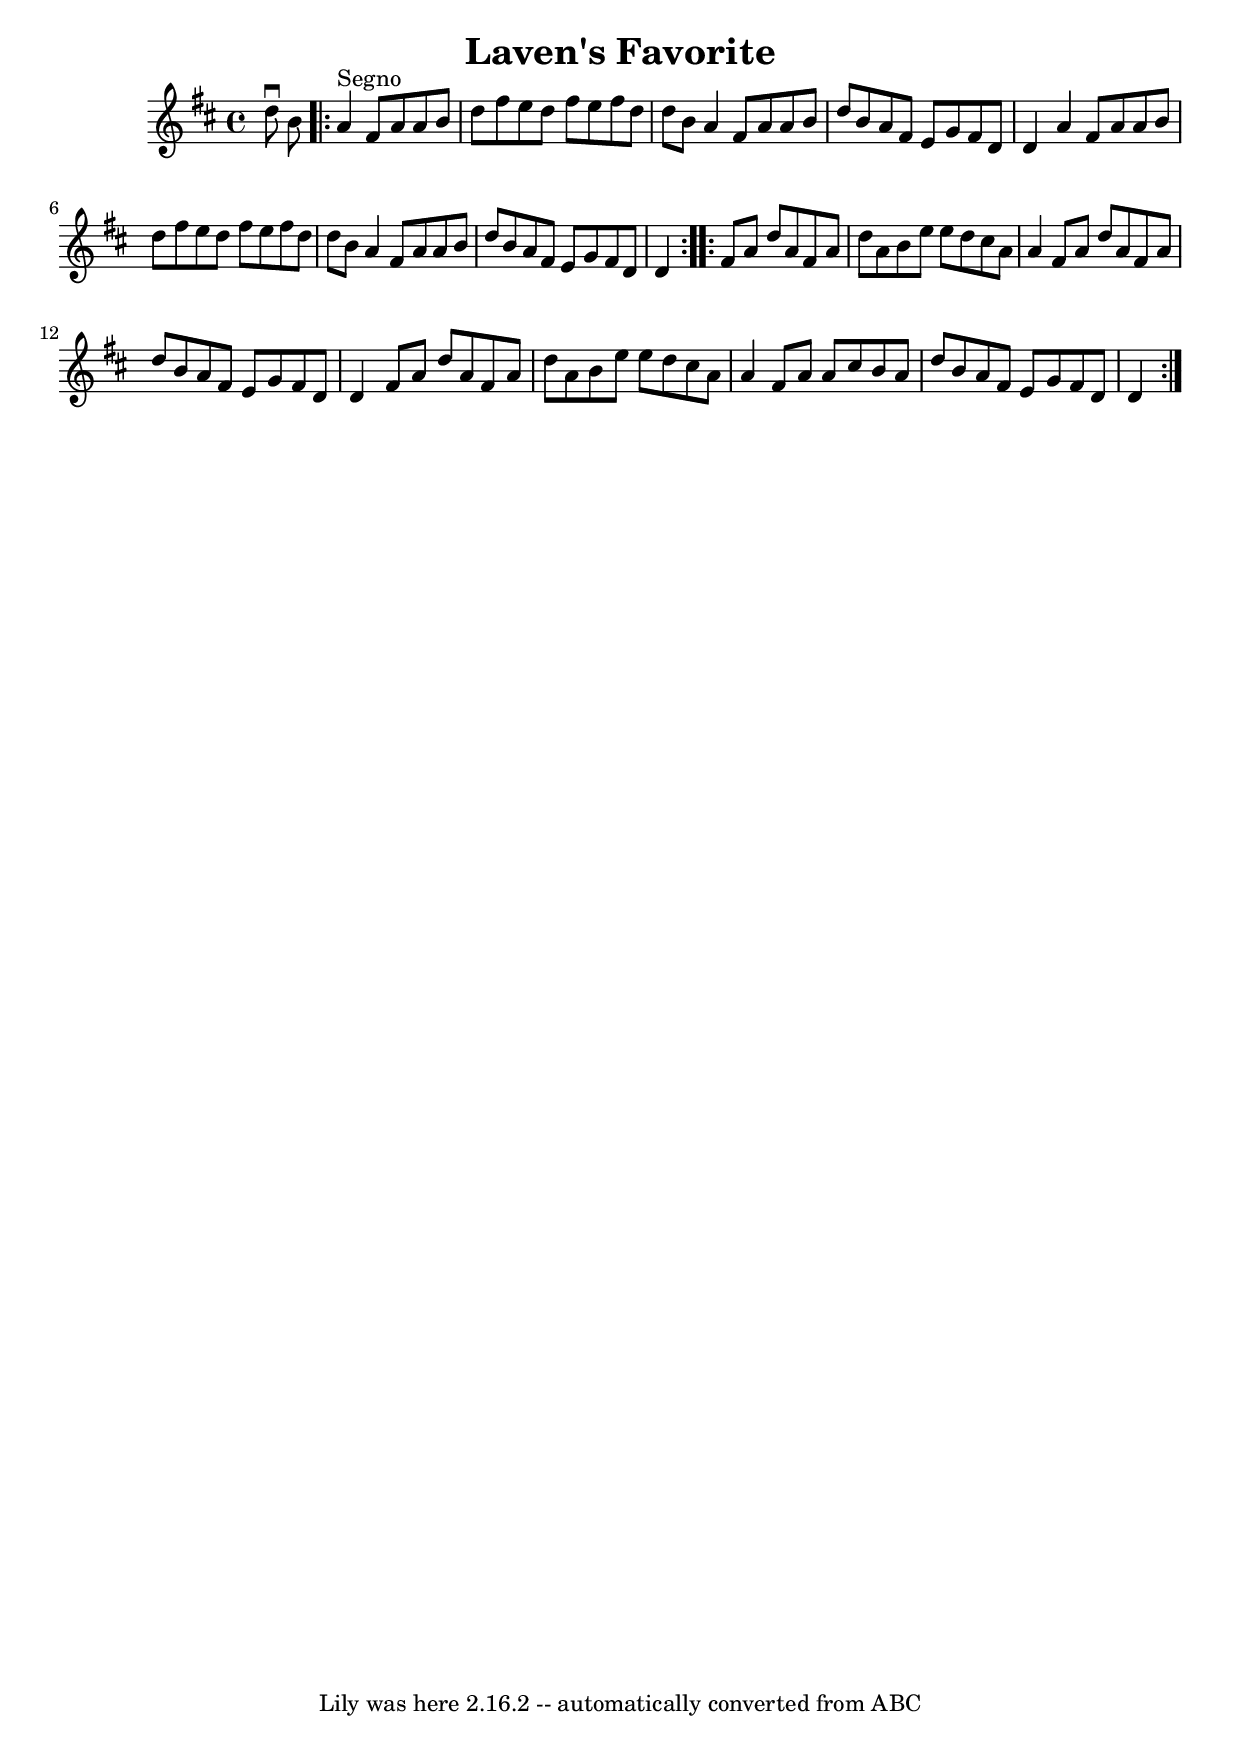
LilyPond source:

\version "2.16.2"
\include "Mammoth.ily"
\header {
	%% book = "Ryan's Mammoth Collection"
	crossRefNumber = "1"
	footnotes = ""
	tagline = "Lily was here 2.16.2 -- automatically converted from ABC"
	title = "Laven's Favorite"
}
voicedefault =  {


\time 4/4 
\key d \major d''8^\downbow b'8    \repeat volta 2 { a'4 
^"Segno" fis'8 a'8 a'8 b'8 d''8 fis''8  |
 e''8    
d''8 fis''8 e''8 fis''8 d''8 d''8 b'8  |
 a'4    
fis'8 a'8 a'8 b'8 d''8 b'8  |
 a'8 fis'8 e'8    
g'8 fis'8 d'8 d'4  |
 a'4 fis'8 a'8 a'8 b'8    
d''8 fis''8  |
 e''8 d''8 fis''8 e''8 fis''8 d''8    
d''8 b'8  |
 a'4 fis'8 a'8 a'8 b'8 d''8 b'8  
|
 a'8 fis'8 e'8 g'8 fis'8 d'8 d'4  
} \repeat volta 2 { fis'8 a'8 d''8 a'8 fis'8 a'8 d''8    
a'8  |
 b'8 e''8 e''8 d''8 cis''8 a'8 a'4  |
   
fis'8 a'8 d''8 a'8 fis'8 a'8 d''8 b'8  |
 a'8    
fis'8 e'8 g'8 fis'8 d'8 d'4  |
 fis'8 a'8 d''8   
 a'8 fis'8 a'8 d''8 a'8  |
 b'8 e''8 e''8 d''8    
cis''8 a'8 a'4  |
 fis'8 a'8 a'8 cis''8 b'8 a'8    
d''8 b'8  |
 a'8 fis'8 e'8 g'8 fis'8 d'8 d'4    }  
 
}

\score{
    <<

	\context Staff="default"
	{
	    \voicedefault 
	}

    >>
	\layout {
	}
	\midi {}
}
